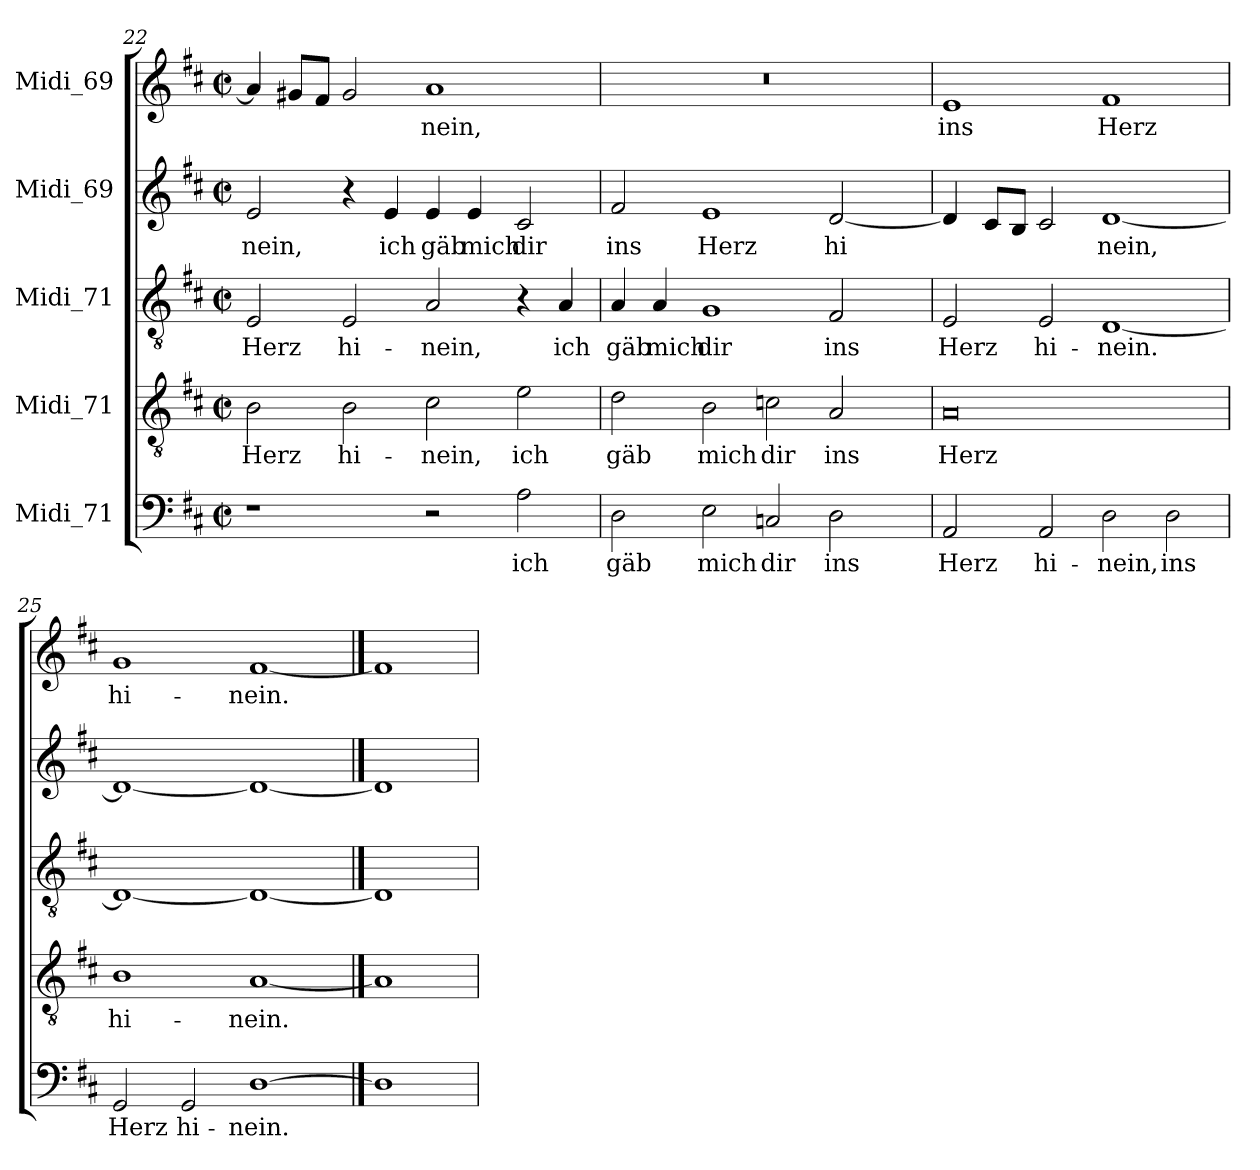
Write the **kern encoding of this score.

**kern	**text	**kern	**text	**kern	**text	**kern	**text	**kern	**text
*part5	*part5	*part4	*part4	*part3	*part3	*part2	*part2	*part1	*part1
*staff5	*staff5	*staff4	*staff4	*staff3	*staff3	*staff2	*staff2	*staff1	*staff1
*I"Midi_71	*	*I"Midi_71	*	*I"Midi_71	*	*I"Midi_69	*	*I"Midi_69	*
!!LO:LB:g=z
*clefF4	*	*clefGv2	*	*clefGv2	*	*clefG2	*	*clefG2	*
*k[f#c#]	*	*k[f#c#]	*	*k[f#c#]	*	*k[f#c#]	*	*k[f#c#]	*
*D:	*	*D:	*	*D:	*	*D:	*	*D:	*
*M4/2	*	*M4/2	*	*M4/2	*	*M4/2	*	*M4/2	*
*met(c|)	*	*met(c|)	*	*met(c|)	*	*met(c|)	*	*met(c|)	*
=22	=22	=22	=22	=22	=22	=22	=22	=22	=22
!	!	!	!LO:LY:b	!	!LO:LY:b	!	!LO:LY:b	!	!
1r	.	2B	Herz	2E	Herz	2e	-nein,	4a]	.
.	.	.	.	.	.	.	.	8g#L	.
.	.	.	.	.	.	.	.	8f#J	.
!	!	!	!LO:LY:b	!	!LO:LY:b	!	!	!	!
.	.	2B	hi-	2E	hi-	4r	.	2g#	.
!	!	!	!	!	!	!	!LO:LY:b	!	!
.	.	.	.	.	.	4e	ich	.	.
!	!	!	!LO:LY:b	!	!LO:LY:b	!	!LO:LY:b	!	!LO:LY:b
2r	.	2c#	-nein,	2A	-nein,	4e	gäb	1a	nein,
!	!	!	!	!	!	!	!LO:LY:b	!	!
.	.	.	.	.	.	4e	mich	.	.
!	!LO:LY:b	!	!LO:LY:b	!	!	!	!LO:LY:b	!	!
2A	ich	2e	ich	4r	.	2c#	dir	.	.
!	!	!	!	!	!LO:LY:b	!	!	!	!
.	.	.	.	4A	ich	.	.	.	.
=23	=23	=23	=23	=23	=23	=23	=23	=23	=23
!	!LO:LY:b	!	!LO:LY:b	!	!LO:LY:b	!	!LO:LY:b	!	!
2D	gäb	2d	gäb	4A	gäb	2f#	ins	0r	.
!	!	!	!	!	!LO:LY:b	!	!	!	!
.	.	.	.	4A	mich	.	.	.	.
!	!LO:LY:b	!	!LO:LY:b	!	!LO:LY:b	!	!LO:LY:b	!	!
2E	mich	2B	mich	1G	dir	1e	Herz	.	.
!	!LO:LY:b	!	!LO:LY:b	!	!	!	!	!	!
2Cn	dir	2cn	dir	.	.	.	.	.	.
!	!LO:LY:b	!	!LO:LY:b	!	!LO:LY:b	!	!LO:LY:b	!	!
2D	ins	2A	ins	2F#	ins	[2d	hi	.	.
=24	=24	=24	=24	=24	=24	=24	=24	=24	=24
!	!LO:LY:b	!	!LO:LY:b	!	!LO:LY:b	!	!	!	!LO:LY:b
2AA	Herz	0A	Herz	2E	Herz	4d]	.	1e	ins
.	.	.	.	.	.	8c#L	.	.	.
.	.	.	.	.	.	8BJ	.	.	.
!	!LO:LY:b	!	!	!	!LO:LY:b	!	!	!	!
2AA	hi-	.	.	2E	hi-	2c#	.	.	.
!	!LO:LY:b	!	!	!	!LO:LY:b	!	!LO:LY:b	!	!LO:LY:b
2D	-nein,	.	.	[1D	-nein.	[1d	nein,	1f#	Herz
!	!LO:LY:b	!	!	!	!	!	!	!	!
2D	ins	.	.	.	.	.	.	.	.
=25	=25	=25	=25	=25	=25	=25	=25	=25	=25
!	!LO:LY:b	!	!LO:LY:b	!	!	!	!	!	!LO:LY:b
2GG	Herz	1B	hi-	1D_	.	1d_	.	1g	hi-
!	!LO:LY:b	!	!	!	!	!	!	!	!
2GG	hi-	.	.	.	.	.	.	.	.
!	!LO:LY:b	!	!LO:LY:b	!	!	!	!	!	!LO:LY:b
[1D	-nein.	[1A	-nein.	1D_	.	1d_	.	[1f#	-nein.
==26	==26	==26	==26	==26	==26	==26	==26	==26	==26
1D]	.	1A]	.	1D]	.	1d]	.	1f#]	.
=	=	=	=	=	=	=	=	=	=
*-	*-	*-	*-	*-	*-	*-	*-	*-	*-
